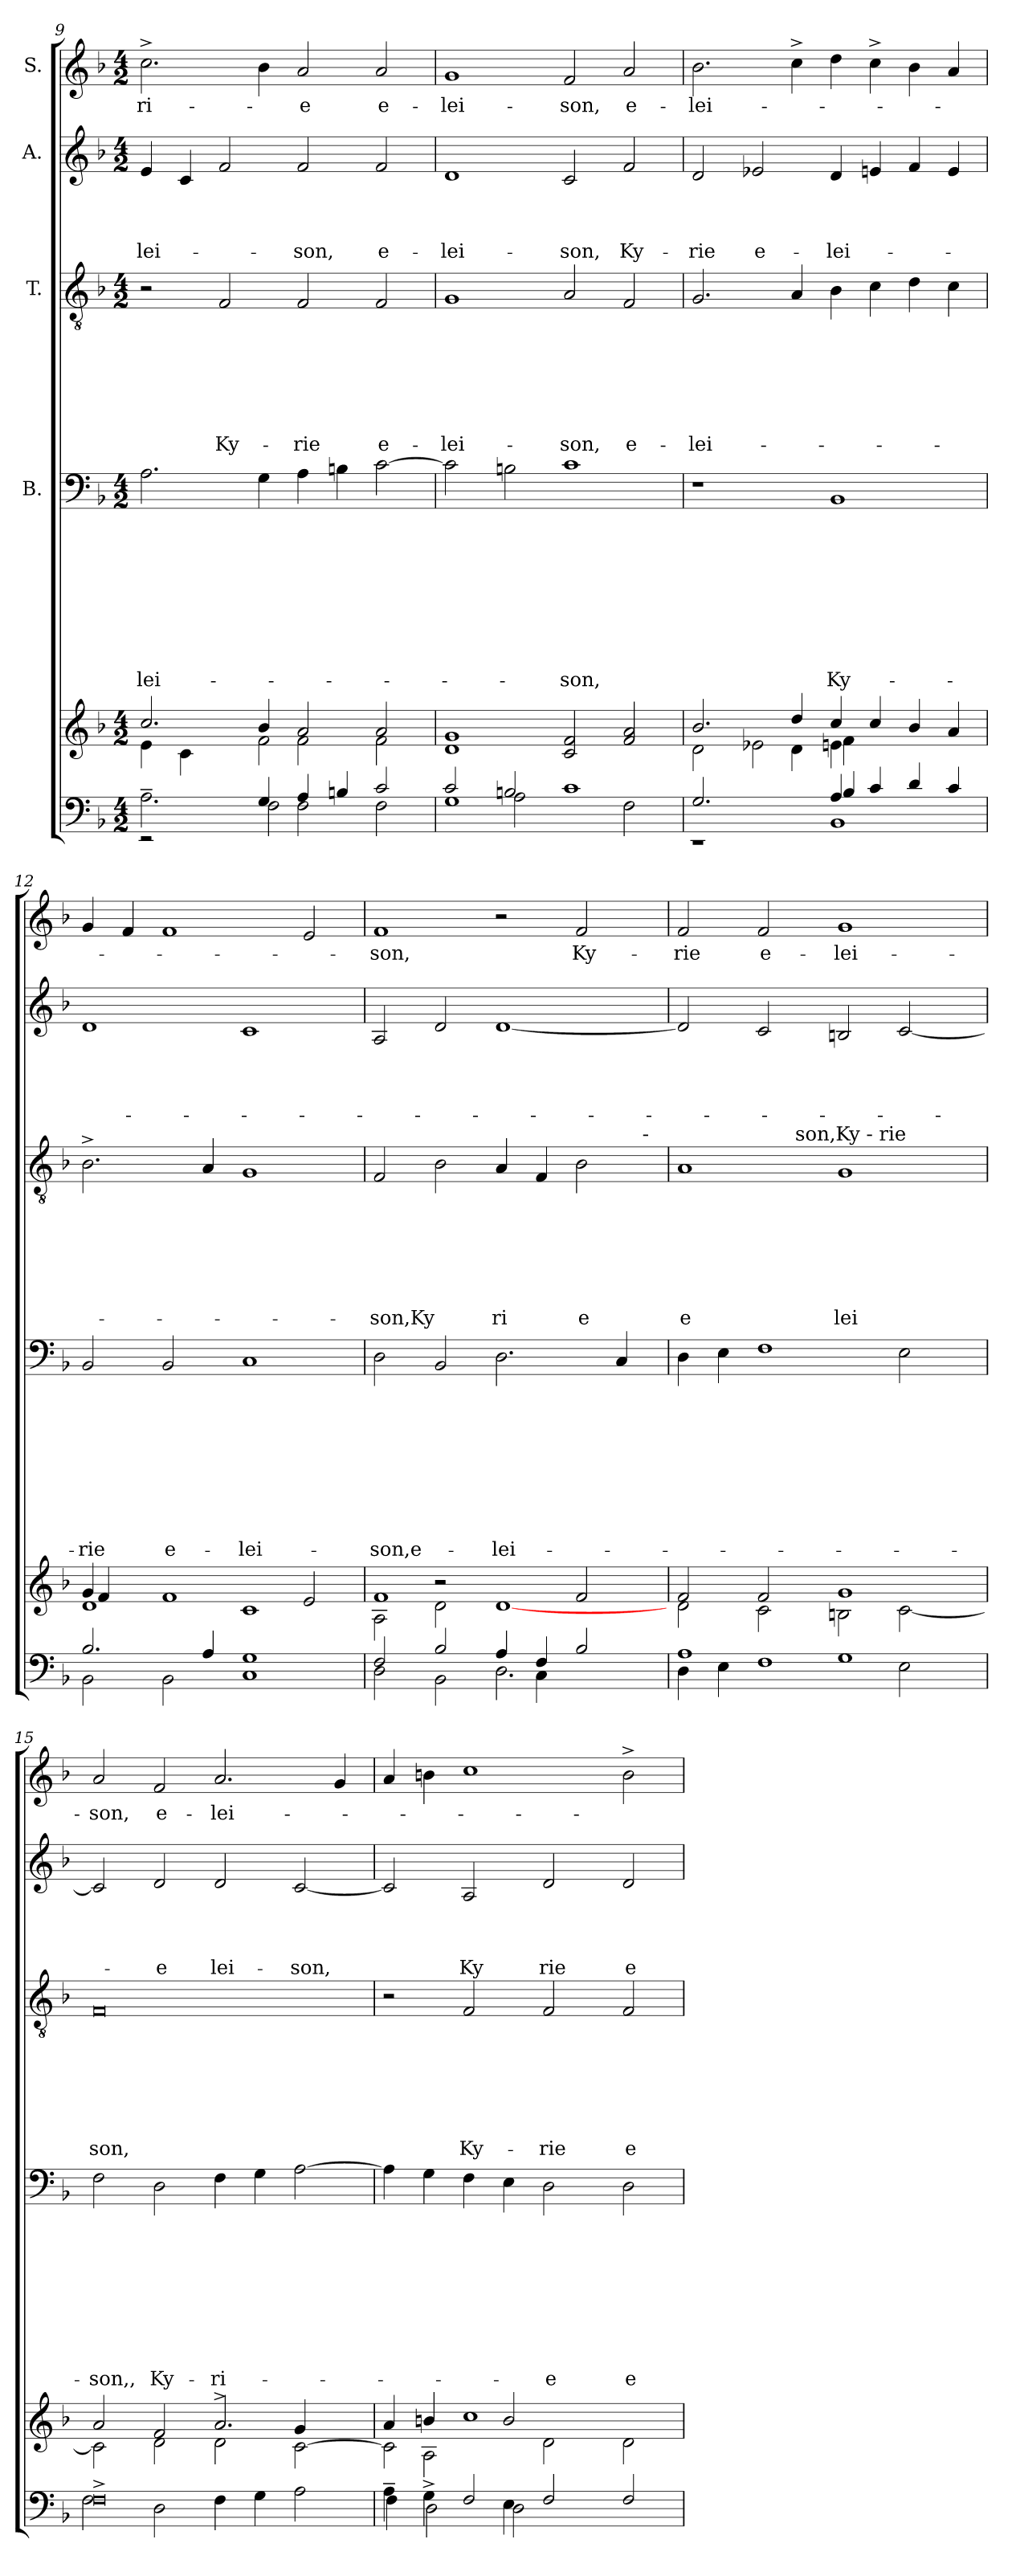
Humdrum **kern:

**kern	**kern	**kern	**text	**text	**text	**text	**text	**text	**text	**text	**text	**kern	**text	**text	**text	**text	**text	**text	**text	**kern	**text	**text	**text	**text	**kern	**text
*part5	*part5	*part4	*part4	*part4	*part4	*part4	*part4	*part4	*part4	*part4	*part4	*part3	*part3	*part3	*part3	*part3	*part3	*part3	*part3	*part2	*part2	*part2	*part2	*part2	*part1	*part1
*staff6	*staff5	*staff4	*staff4	*staff4	*staff4	*staff4	*staff4	*staff4	*staff4	*staff4	*staff4	*staff3	*staff3	*staff3	*staff3	*staff3	*staff3	*staff3	*staff3	*staff2	*staff2	*staff2	*staff2	*staff2	*staff1	*staff1
*	*	*I"B.	*	*	*	*	*	*	*	*	*	*I"T.	*	*	*	*	*	*	*	*I"A.	*	*	*	*	*I"S.	*
*clefF4	*clefG2	*clefF4	*	*	*	*	*	*	*	*	*	*clefGv2	*	*	*	*	*	*	*	*clefG2	*	*	*	*	*clefG2	*
*k[b-]	*k[b-]	*k[b-]	*	*	*	*	*	*	*	*	*	*k[b-]	*	*	*	*	*	*	*	*k[b-]	*	*	*	*	*k[b-]	*
*F:	*F:	*F:	*	*	*	*	*	*	*	*	*	*F:	*	*	*	*	*	*	*	*F:	*	*	*	*	*F:	*
*M4/2	*M4/2	*M4/2	*	*	*	*	*	*	*	*	*	*M4/2	*	*	*	*	*	*	*	*M4/2	*	*	*	*	*M4/2	*
=9	=9	=9	=9	=9	=9	=9	=9	=9	=9	=9	=9	=9	=9	=9	=9	=9	=9	=9	=9	=9	=9	=9	=9	=9	=9	=9
*^	*^	*	*	*	*	*	*	*	*	*	*	*	*	*	*	*	*	*	*	*	*	*	*	*	*	*
*	*^	*	*^	*	*	*	*	*	*	*	*	*	*	*	*	*	*	*	*	*	*	*	*	*	*	*	*	*
!	!	!	!	!	!	!	!	!	!	!	!	!	!	!	!LO:LY:b	!	!	!	!	!	!	!	!	!	!	!	!	!LO:LY:b	!	!LO:LY:b
2.A~<\	2rEE	1ryy	2.cc/	4e\	1ryy	2.A\	.	.	.	.	.	.	.	.	-lei-	2r	.	.	.	.	.	.	.	4e/	.	.	.	-lei-	2.cc^>\	-ri-
.	.	.	.	4c\	.	.	.	.	.	.	.	.	.	.	.	.	.	.	.	.	.	.	.	4c/	.	.	.	.	.	.
!	!	!	!	!	!	!	!	!	!	!	!	!	!	!	!	!	!	!	!	!	!	!	!LO:LY:b	!	!	!	!	!	!	!
.	4ryy	.	.	4ryy	.	.	.	.	.	.	.	.	.	.	.	2F/	.	.	.	.	.	.	Ky-	2f/	.	.	.	.	.	.
4G/	2F\	.	4b-/	2f\	.	4G\	.	.	.	.	.	.	.	.	.	.	.	.	.	.	.	.	.	.	.	.	.	.	4b-\	.
!	!	!	!	!	!	!	!	!	!	!	!	!	!	!	!	!	!	!	!	!	!	!	!LO:LY:b	!	!	!	!	!LO:LY:b	!	!LO:LY:b
2F\	.	4A/	2f\	.	2a/	4A\	.	.	.	.	.	.	.	.	.	2F/	.	.	.	.	.	.	-rie	2f/	.	.	.	-son,	2a/	-e
.	2.ryy	4Bn/	.	2.ryy	.	4Bn\	.	.	.	.	.	.	.	.	.	.	.	.	.	.	.	.	.	.	.	.	.	.	.	.
!	!	!	!	!	!	!	!	!	!	!	!	!	!	!	!	!	!	!	!	!	!	!	!LO:LY:b	!	!	!	!	!LO:LY:b	!	!LO:LY:b
2F\	.	2c/	2a/	.	2f\	[>2c\	.	.	.	.	.	.	.	.	.	2F/	.	.	.	.	.	.	e-	2f/	.	.	.	e-	2a/	e-
=10	=10	=10	=10	=10	=10	=10	=10	=10	=10	=10	=10	=10	=10	=10	=10	=10	=10	=10	=10	=10	=10	=10	=10	=10	=10	=10	=10	=10	=10	=10
!	!	!	!	!	!	!	!	!	!	!	!	!	!	!	!	!	!	!	!	!	!	!	!LO:LY:b	!	!	!	!	!LO:LY:b	!	!LO:LY:b
*	*	*	*v	*v	*v	*	*	*	*	*	*	*	*	*	*	*	*	*	*	*	*	*	*	*	*	*	*	*	*	*
1G	2c/	2ryy	1d 1g	2c\]	.	.	.	.	.	.	.	.	.	1G	.	.	.	.	.	.	-lei-	1d	.	.	.	-lei-	1g	-lei-
.	2Bn/	2A\	.	2Bn\	.	.	.	.	.	.	.	.	.	.	.	.	.	.	.	.	.	.	.	.	.	.	.	.
!	!	!	!	!	!	!	!	!	!	!	!	!	!LO:LY:b	!	!	!	!	!	!	!	!LO:LY:b	!	!	!	!	!LO:LY:b	!	!LO:LY:b
1ryy	1c	2ryy	2c/ 2f/	1c	.	.	.	.	.	.	.	.	-son,	2A/	.	.	.	.	.	.	-son,	2c/	.	.	.	-son,	2f/	-son,
!	!	!	!	!	!	!	!	!	!	!	!	!	!	!	!	!	!	!	!	!	!LO:LY:b	!	!	!	!	!LO:LY:b	!	!LO:LY:b
.	.	2F\	2f/ 2a/	.	.	.	.	.	.	.	.	.	.	2F/	.	.	.	.	.	.	e-	2f/	.	.	.	Ky-	2a/	e-
=11	=11	=11	=11	=11	=11	=11	=11	=11	=11	=11	=11	=11	=11	=11	=11	=11	=11	=11	=11	=11	=11	=11	=11	=11	=11	=11	=11	=11
*	*	*^	*^	*	*	*	*	*	*	*	*	*	*	*	*	*	*	*	*	*	*	*	*	*	*	*	*	*
*	*	*	*	*	*^	*	*	*	*	*	*	*	*	*	*	*	*	*	*	*	*	*	*	*	*	*	*	*	*	*
*	*	*	*	*	*	*^	*	*	*	*	*	*	*	*	*	*	*	*	*	*	*	*	*	*	*	*	*	*	*	*	*
!	!	!	!	!	!	!	!	!	!	!	!	!	!	!	!	!	!	!	!	!	!	!	!	!	!LO:LY:b	!	!	!	!	!LO:LY:b	!	!LO:LY:b
2.G/	1rEE	1ryy	1ryy	2d\	2.b-/	2.ryy	1ryy	1r	.	.	.	.	.	.	.	.	.	2.G/	.	.	.	.	.	.	-lei-	2d/	.	.	.	-rie	2.b-\	-lei-
!	!	!	!	!	!	!	!	!	!	!	!	!	!	!	!	!	!	!	!	!	!	!	!	!	!	!	!	!	!	!LO:LY:b	!	!
.	.	.	.	2e-X\	.	.	.	.	.	.	.	.	.	.	.	.	.	.	.	.	.	.	.	.	.	2e-X/	.	.	.	e-	.	.
1ryy	.	.	.	.	4dd/	4d\	.	.	.	.	.	.	.	.	.	.	.	4A/	.	.	.	.	.	.	.	.	.	.	.	.	4cc^>\	.
!	!	!	!	!	!	!	!	!	!	!	!	!	!	!	!	!	!LO:LY:b	!	!	!	!	!	!	!	!	!	!	!	!	!LO:LY:b	!	!
.	4A/	1BB-	4B-/	4cc/	4en\	4ryy	4f\	1BB-	.	.	.	.	.	.	.	.	Ky-	4B-\	.	.	.	.	.	.	.	4d/	.	.	.	-lei-	4dd\	.
.	2.ryy	.	4c/	2.ryy	4ryy	4cc/	2ryy	.	.	.	.	.	.	.	.	.	.	4c\	.	.	.	.	.	.	.	4en/	.	.	.	.	4cc^>\	.
.	.	.	4d/	.	4b-/	2ryy	.	.	.	.	.	.	.	.	.	.	.	4d\	.	.	.	.	.	.	.	4f/	.	.	.	.	4b-\	.
4ryy	.	.	4c/	.	4ryy	.	4a/	.	.	.	.	.	.	.	.	.	.	4c\	.	.	.	.	.	.	.	4e/	.	.	.	.	4a/	.
=12	=12	=12	=12	=12	=12	=12	=12	=12	=12	=12	=12	=12	=12	=12	=12	=12	=12	=12	=12	=12	=12	=12	=12	=12	=12	=12	=12	=12	=12	=12	=12	=12
!	!	!	!	!	!	!	!	!	!	!	!	!	!	!	!	!	!LO:LY:b	!	!	!	!	!	!	!	!	!	!	!	!	!	!	!
*	*v	*v	*v	*	*	*	*	*	*	*	*	*	*	*	*	*	*	*	*	*	*	*	*	*	*	*	*	*	*	*	*	*
*	*	*	*	*v	*v	*	*	*	*	*	*	*	*	*	*	*	*	*	*	*	*	*	*	*	*	*	*	*	*	*
2BB-\	2.B-/	1d	4g/	4f/	2BB-/	.	.	.	.	.	.	.	.	-rie	2.B-^>\	.	.	.	.	.	.	.	1d	.	.	.	.	4g/	.
.	.	.	1..ryy	4ryy	.	.	.	.	.	.	.	.	.	.	.	.	.	.	.	.	.	.	.	.	.	.	.	4f/	.
!	!	!	!	!	!	!	!	!	!	!	!	!	!	!LO:LY:b	!	!	!	!	!	!	!	!	!	!	!	!	!	!	!
2BB-\	.	.	.	1f	2BB-/	.	.	.	.	.	.	.	.	e-	.	.	.	.	.	.	.	.	.	.	.	.	.	1f	.
.	4A/	.	.	.	.	.	.	.	.	.	.	.	.	.	4A/	.	.	.	.	.	.	.	.	.	.	.	.	.	.
!	!	!	!	!	!	!	!	!	!	!	!	!	!	!LO:LY:b	!	!	!	!	!	!	!	!	!	!	!	!	!	!	!
1G	1C	1c	.	.	1C	.	.	.	.	.	.	.	.	-lei-	1G	.	.	.	.	.	.	.	1c	.	.	.	.	.	.
.	.	.	.	2e/	.	.	.	.	.	.	.	.	.	.	.	.	.	.	.	.	.	.	.	.	.	.	.	2e/	.
=13	=13	=13	=13	=13	=13	=13	=13	=13	=13	=13	=13	=13	=13	=13	=13	=13	=13	=13	=13	=13	=13	=13	=13	=13	=13	=13	=13	=13	=13
*	*^	*	*	*	*	*	*	*	*	*	*	*	*	*	*	*	*	*	*	*	*	*	*	*	*	*	*	*	*
!	!	!	!	!	!	!	!	!	!	!	!	!	!	!	!	!LO:TX:a:t=son,e - lei	!	!	!	!	!	!	!	!	!	!	!	!	!	!
!	!	!	!	!	!	!	!	!	!	!	!	!	!	!	!LO:LY:b	!	!	!	!	!	!	!	!LO:LY:b	!	!	!	!	!	!	!LO:LY:b
*	*	*	*	*	*	*	*	*	*	*	*	*	*	*	*	*^	*	*	*	*	*	*	*	*	*	*	*	*	*	*
2D\	2F/	1ryy	1f	2A\	2ryy	2D\	.	.	.	.	.	.	.	.	-son,e-	2F/	1...ryy	.	.	.	.	.	.	-son,Ky	2A/	.	.	.	.	1f	-son,
2BB-\	2B-/	.	.	2d\	2r	2BB-/	.	.	.	.	.	.	.	.	.	2B-\	.	.	.	.	.	.	.	.	2d/	.	.	.	.	.	.
!	!	!	!	!	!	!	!	!	!	!	!	!	!	!	!LO:LY:b	!	!	!	!	!	!	!	!	!LO:LY:b	!	!	!	!	!	!	!
2.D\	4A/	4ryy	1ryy	[<1d	2ryy	2.D\	.	.	.	.	.	.	.	.	-lei-	4A/	.	.	.	.	.	.	.	ri	[<1d	.	.	.	.	2r	.
.	4F/	4C\	.	.	.	.	.	.	.	.	.	.	.	.	.	4F/	.	.	.	.	.	.	.	.	.	.	.	.	.	.	.
!	!	!	!	!	!	!	!	!	!	!	!	!	!	!	!	!	!	!	!	!	!	!	!	!LO:LY:b	!	!	!	!	!	!	!LO:LY:b
.	2B-/	2ryy	.	.	2f/	.	.	.	.	.	.	.	.	.	.	2B-\	.	.	.	.	.	.	.	e	.	.	.	.	.	2f/	Ky-
4ryy	.	.	.	.	.	4C/	.	.	.	.	.	.	.	.	.	.	.	.	.	.	.	.	.	.	.	.	.	.	.	.	.
!	!	!	!	!	!	!	!	!	!	!	!	!	!	!	!	!	!LO:TX:a:t=-	!	!	!	!	!	!	!	!	!	!	!	!	!	!
.	.	.	.	.	.	.	.	.	.	.	.	.	.	.	.	.	8ryy	.	.	.	.	.	.	.	.	.	.	.	.	.	.
=14	=14	=14	=14	=14	=14	=14	=14	=14	=14	=14	=14	=14	=14	=14	=14	=14	=14	=14	=14	=14	=14	=14	=14	=14	=14	=14	=14	=14	=14	=14	=14
!	!	!	!	!	!	!	!	!	!	!	!	!	!	!	!	!	!	!	!	!	!	!	!	!LO:LY:b:rj	!	!	!	!	!	!	!LO:LY:b
*	*v	*v	*	*	*	*	*	*	*	*	*	*	*	*	*	*	*	*	*	*	*	*	*	*	*	*	*	*	*	*	*
*	*	*	*v	*v	*	*	*	*	*	*	*	*	*	*	*	*	*	*	*	*	*	*	*	*	*	*	*	*	*	*
1A	4D\	2d\	2f/	4D\	.	.	.	.	.	.	.	.	.	1A	2ryy	.	.	.	.	.	.	e	2d/]	.	.	.	.	2f/	-rie
.	4E\	.	.	4E\	.	.	.	.	.	.	.	.	.	.	.	.	.	.	.	.	.	.	.	.	.	.	.	.	.
!	!	!	!	!	!	!	!	!	!	!	!	!	!	!	!	!	!	!	!	!	!	!	!	!	!	!	!	!	!LO:LY:b
.	1F	2f/	2c\	1F	.	.	.	.	.	.	.	.	.	.	8..ryy	.	.	.	.	.	.	.	2c/	.	.	.	.	2f/	e-
!	!	!	!	!	!	!	!	!	!	!	!	!	!	!	!LO:TX:a:t=son,Ky - rie	!	!	!	!	!	!	!	!	!	!	!	!	!	!
.	.	.	.	.	.	.	.	.	.	.	.	.	.	.	1ryy	.	.	.	.	.	.	.	.	.	.	.	.	.	.
!	!	!	!	!	!	!	!	!	!	!	!	!	!	!	!	!	!	!	!	!	!	!LO:LY:b	!	!	!	!	!	!	!LO:LY:b
1G	.	1g	2Bn\	.	.	.	.	.	.	.	.	.	.	1G	.	.	.	.	.	.	.	lei	2Bn/	.	.	.	.	1g	-lei-
.	2E\	.	[<2c\	2E\	.	.	.	.	.	.	.	.	.	.	.	.	.	.	.	.	.	.	[<2c/	.	.	.	.	.	.
.	.	.	.	.	.	.	.	.	.	.	.	.	.	.	4ryy	.	.	.	.	.	.	.	.	.	.	.	.	.	.
.	.	.	.	.	.	.	.	.	.	.	.	.	.	.	32ryy	.	.	.	.	.	.	.	.	.	.	.	.	.	.
!!LO:LB:g=z
=15	=15	=15	=15	=15	=15	=15	=15	=15	=15	=15	=15	=15	=15	=15	=15	=15	=15	=15	=15	=15	=15	=15	=15	=15	=15	=15	=15	=15	=15
*	*	*	*^	*	*	*	*	*	*	*	*	*	*	*	*	*	*	*	*	*	*	*	*	*	*	*	*	*	*
!	!	!	!	!	!	!	!	!	!	!	!	!	!	!LO:LY:b	!	!	!	!	!	!	!	!	!LO:LY:b	!	!	!	!	!	!	!LO:LY:b
*	*	*	*	*	*	*	*	*	*	*	*	*	*	*	*v	*v	*	*	*	*	*	*	*	*	*	*	*	*	*	*
0F^>	2F\	2a/	2c\]	1.ryy	2F\	.	.	.	.	.	.	.	.	-son,,	0F	.	.	.	.	.	.	son,	2c/]	.	.	.	.	2a/	-son,
!	!	!	!	!	!	!	!	!	!	!	!	!	!	!LO:LY:b	!	!	!	!	!	!	!	!	!	!	!	!	!LO:LY:b	!	!LO:LY:b
.	2D\	2f/	2d\	.	2D\	.	.	.	.	.	.	.	.	Ky-	.	.	.	.	.	.	.	.	2d/	.	.	.	-e	2f/	e-
!	!	!	!	!	!	!	!	!	!	!	!	!	!	!LO:LY:b	!	!	!	!	!	!	!	!	!	!	!	!	!LO:LY:b	!	!LO:LY:b
.	4F\	2d^<\	2.a/	.	4F\	.	.	.	.	.	.	.	.	-ri-	.	.	.	.	.	.	.	.	2d/	.	.	.	lei-	2.a/	-lei-
.	4G\	.	.	.	4G\	.	.	.	.	.	.	.	.	.	.	.	.	.	.	.	.	.	.	.	.	.	.	.	.
!	!	!	!	!	!	!	!	!	!	!	!	!	!	!	!	!	!	!	!	!	!	!	!	!	!	!	!LO:LY:b	!	!
.	2A\	[<2c\	.	4g/	[>2A\	.	.	.	.	.	.	.	.	.	.	.	.	.	.	.	.	.	[<2c/	.	.	.	-son,	.	.
.	.	.	4ryy	4ryy	.	.	.	.	.	.	.	.	.	.	.	.	.	.	.	.	.	.	.	.	.	.	.	4g/	.
=16	=16	=16	=16	=16	=16	=16	=16	=16	=16	=16	=16	=16	=16	=16	=16	=16	=16	=16	=16	=16	=16	=16	=16	=16	=16	=16	=16	=16	=16
*^	*^	*	*	*^	*	*	*	*	*	*	*	*	*	*	*	*	*	*	*	*	*	*	*	*	*	*	*	*	*
4A~<\	4F\	4ryy	2.ryy	2c\]	4a/	4ryy	2.ryy	4A\]	.	.	.	.	.	.	.	.	.	2r	.	.	.	.	.	.	.	2c/]	.	.	.	.	4a/	.
4G^<\	2ryy	2D\	.	.	4bn/	2A\	.	4G\	.	.	.	.	.	.	.	.	.	.	.	.	.	.	.	.	.	.	.	.	.	.	4bn\	.
!	!	!	!	!	!	!	!	!	!	!	!	!	!	!	!	!	!	!	!	!	!	!	!	!	!LO:LY:b	!	!	!	!	!LO:LY:b	!	!
2F/	.	.	.	1.ryy	1cc	.	.	4F\	.	.	.	.	.	.	.	.	.	2F/	.	.	.	.	.	.	Ky-	2A/	.	.	.	Ky	1cc	.
.	4E\	2.ryy	2D\	.	.	4ryy	2b/	4E\	.	.	.	.	.	.	.	.	.	.	.	.	.	.	.	.	.	.	.	.	.	.	.	.
!	!	!	!	!	!	!	!	!	!	!	!	!	!	!	!	!	!LO:LY:b	!	!	!	!	!	!	!	!LO:LY:b	!	!	!	!	!LO:LY:b	!	!
1ryy	2F/	.	.	.	.	2d\	.	2D\	.	.	.	.	.	.	.	.	-e	2F/	.	.	.	.	.	.	-rie	2d/	.	.	.	rie	.	.
.	.	.	2.ryy	.	.	.	2.ryy	.	.	.	.	.	.	.	.	.	.	.	.	.	.	.	.	.	.	.	.	.	.	.	.	.
!	!	!	!	!	!	!	!	!	!	!	!	!	!	!	!	!	!LO:LY:b	!	!	!	!	!	!	!	!LO:LY:b	!	!	!	!	!LO:LY:b	!	!
.	2ryy	2F/	.	.	2ryy	2d\	.	2D\	.	.	.	.	.	.	.	.	e-	2F/	.	.	.	.	.	.	e-	2d/	.	.	.	e-	2b^>\	.
*v	*v	*v	*v	*	*	*	*	*	*	*	*	*	*	*	*	*	*	*	*	*	*	*	*	*	*	*	*	*	*	*	*	*
*	*v	*v	*v	*v	*	*	*	*	*	*	*	*	*	*	*	*	*	*	*	*	*	*	*	*	*	*	*	*	*
=	=	=	=	=	=	=	=	=	=	=	=	=	=	=	=	=	=	=	=	=	=	=	=	=	=	=
*-	*-	*-	*-	*-	*-	*-	*-	*-	*-	*-	*-	*-	*-	*-	*-	*-	*-	*-	*-	*-	*-	*-	*-	*-	*-	*-
